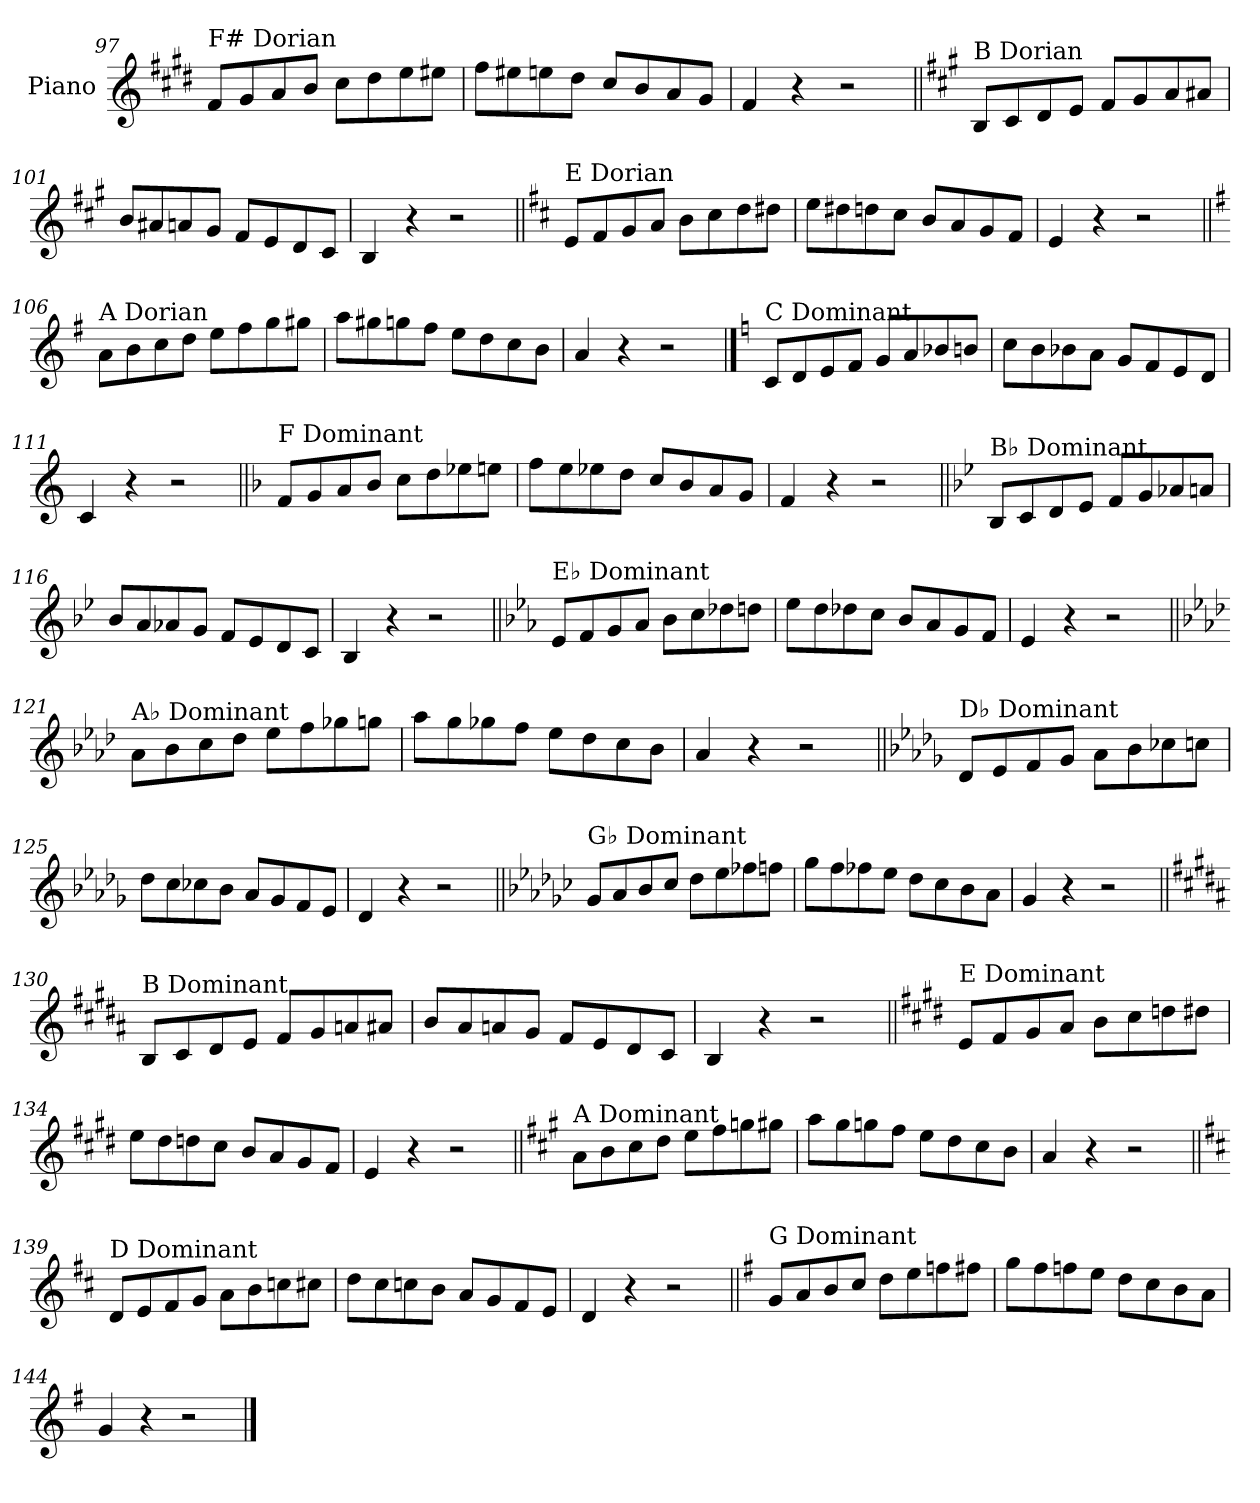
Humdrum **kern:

**kern
*part1
*staff1
*I"Piano
*I'Pno.
!!LO:LB:g=z
*clefG2
*k[f#c#g#d#]
=97
!LO:TX:a:t=F# Dorian
8f#/L
8g#/
8a/
8b/J
8cc#\L
8dd#\
8ee\
8ee#X\J
=98
8ff#\L
8ee#X\
8een\
8dd#\J
8cc#/L
8b/
8a/
8g#/J
=99
4f#/
4r
2r
=100||
*k[f#c#g#]
!LO:TX:a:t=B Dorian
8B/L
8c#/
8d/
8e/J
8f#/L
8g#/
8a/
8a#X/J
=101
8b/L
8a#X/
8an/
8g#/J
8f#/L
8e/
8d/
8c#/J
=102
4B/
4r
2r
!!LO:LB:g=z
=103||
*k[f#c#]
!LO:TX:a:t=E Dorian
8e/L
8f#/
8g/
8a/J
8b\L
8cc#\
8dd\
8dd#X\J
=104
8ee\L
8dd#X\
8ddn\
8cc#\J
8b/L
8a/
8g/
8f#/J
=105
4e/
4r
2r
=106||
*k[f#]
!LO:TX:a:t=A Dorian
8a\L
8b\
8cc\
8dd\J
8ee\L
8ff#\
8gg\
8gg#X\J
=107
8aa\L
8gg#X\
8ggn\
8ff#\J
8ee\L
8dd\
8cc\
8b\J
=108
4a/
4r
2r
!!LO:PB:g=z
==109
*k[]
!LO:TX:a:t=C Dominant
8c/L
8d/
8e/
8f/J
8g/L
8a/
8b-X/
8bn/J
=110
8cc\L
8b\
8b-X\
8a\J
8g/L
8f/
8e/
8d/J
=111
4c/
4r
2r
=112||
*k[b-]
!LO:TX:a:t=F Dominant
8f/L
8g/
8a/
8b-/J
8cc\L
8dd\
8ee-X\
8een\J
=113
8ff\L
8ee\
8ee-X\
8dd\J
8cc/L
8b-/
8a/
8g/J
=114
4f/
4r
2r
!!LO:LB:g=z
=115||
*k[b-e-]
!LO:TX:a:t=B♭ Dominant
8B-/L
8c/
8d/
8e-/J
8f/L
8g/
8a-X/
8an/J
=116
8b-/L
8a/
8a-X/
8g/J
8f/L
8e-/
8d/
8c/J
=117
4B-/
4r
2r
=118||
*k[b-e-a-]
!LO:TX:a:t=E♭ Dominant
8e-/L
8f/
8g/
8a-/J
8b-\L
8cc\
8dd-X\
8ddn\J
=119
8ee-\L
8dd\
8dd-X\
8cc\J
8b-/L
8a-/
8g/
8f/J
=120
4e-/
4r
2r
!!LO:LB:g=z
=121||
*k[b-e-a-d-]
!LO:TX:a:t=A♭ Dominant
8a-\L
8b-\
8cc\
8dd-\J
8ee-\L
8ff\
8gg-X\
8ggn\J
=122
8aa-\L
8gg\
8gg-X\
8ff\J
8ee-\L
8dd-\
8cc\
8b-\J
=123
4a-/
4r
2r
=124||
*k[b-e-a-d-g-]
!LO:TX:a:t=D♭ Dominant
8d-/L
8e-/
8f/
8g-/J
8a-\L
8b-\
8cc-X\
8ccn\J
=125
8dd-\L
8cc\
8cc-X\
8b-\J
8a-/L
8g-/
8f/
8e-/J
=126
4d-/
4r
2r
!!LO:LB:g=z
=127||
*k[b-e-a-d-g-c-]
!LO:TX:a:t=G♭ Dominant
8g-/L
8a-/
8b-/
8cc-/J
8dd-\L
8ee-\
8ff-X\
8ffn\J
=128
8gg-\L
8ff\
8ff-X\
8ee-\J
8dd-\L
8cc-\
8b-\
8a-\J
=129
4g-/
4r
2r
=130||
*k[f#c#g#d#a#]
!LO:TX:a:t=B Dominant
8B/L
8c#/
8d#/
8e/J
8f#/L
8g#/
8an/
8a#X/J
=131
8b/L
8a#/
8an/
8g#/J
8f#/L
8e/
8d#/
8c#/J
=132
4B/
4r
2r
!!LO:LB:g=z
=133||
*k[f#c#g#d#]
!LO:TX:a:t=E Dominant
8e/L
8f#/
8g#/
8a/J
8b\L
8cc#\
8ddn\
8dd#X\J
=134
8ee\L
8dd#\
8ddn\
8cc#\J
8b/L
8a/
8g#/
8f#/J
=135
4e/
4r
2r
=136||
*k[f#c#g#]
!LO:TX:a:t=A Dominant
8a\L
8b\
8cc#\
8dd\J
8ee\L
8ff#\
8ggn\
8gg#X\J
=137
8aa\L
8gg#\
8ggn\
8ff#\J
8ee\L
8dd\
8cc#\
8b\J
=138
4a/
4r
2r
!!LO:LB:g=z
=139||
*k[f#c#]
!LO:TX:a:t=D Dominant
8d/L
8e/
8f#/
8g/J
8a\L
8b\
8ccn\
8cc#X\J
=140
8dd\L
8cc#\
8ccn\
8b\J
8a/L
8g/
8f#/
8e/J
=141
4d/
4r
2r
=142||
*k[f#]
!LO:TX:a:t=G Dominant
8g/L
8a/
8b/
8cc/J
8dd\L
8ee\
8ffn\
8ff#X\J
=143
8gg\L
8ff#\
8ffn\
8ee\J
8dd\L
8cc\
8b\
8a\J
=144
4g/
4r
2r
==
*-
